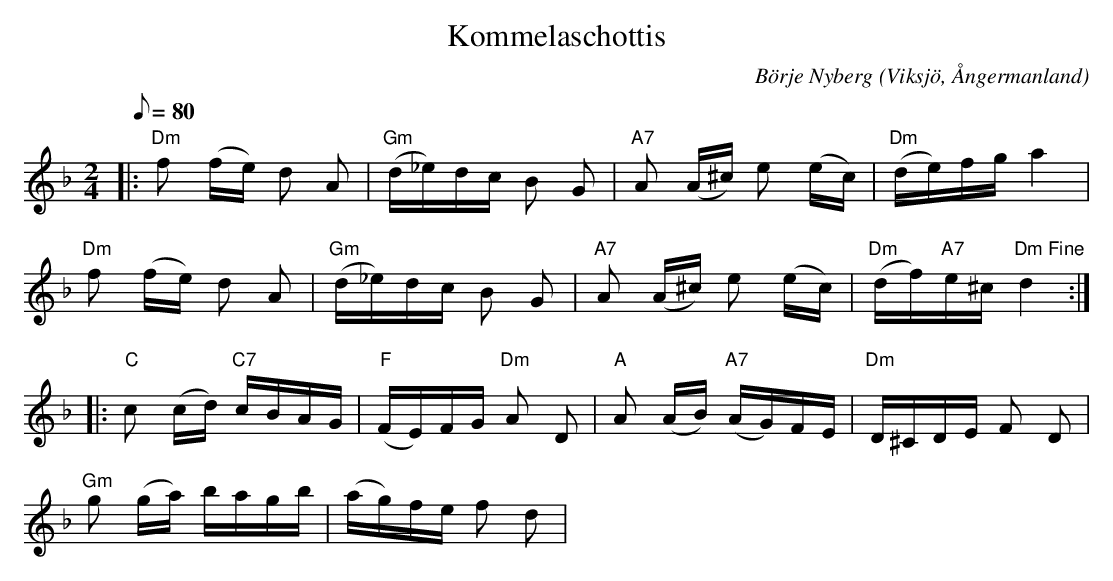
X:1
T:Kommelaschottis
C:Börje Nyberg
O:Viksjö, Ångermanland
M:2/4
L:1/8
Q:80
K:Dm
|: "Dm"f (f/2e/2) d A | "Gm"(d/2_e/2)d/2c/2 B G | "A7"A (A/2^c/2) e (e/2c/2) |"Dm"(d/2e/2)f/2g/2 a2 |
"Dm"f (f/2e/2) d A | "Gm" (d/2_e/2)d/2c/2 B G | "A7"A (A/2^c/2) e (e/2c/2) | "Dm"(d/2f/2)"A7"e/2^c/2 "Dm Fine"d2::
"C"c (c/2d/2) "C7"c/2B/2A/2G/2 | "F"(F/2E/2)F/2G/2 "Dm"A D | "A"A (A/2B/2) "A7"(A/2G/2)F/2E/2 | "Dm"D/2^C/2D/2E/2 F D |
"Gm"g (g/2a/2) b/2a/2g/2b/2 | (a/2g/2)f/2e/2 f d |
